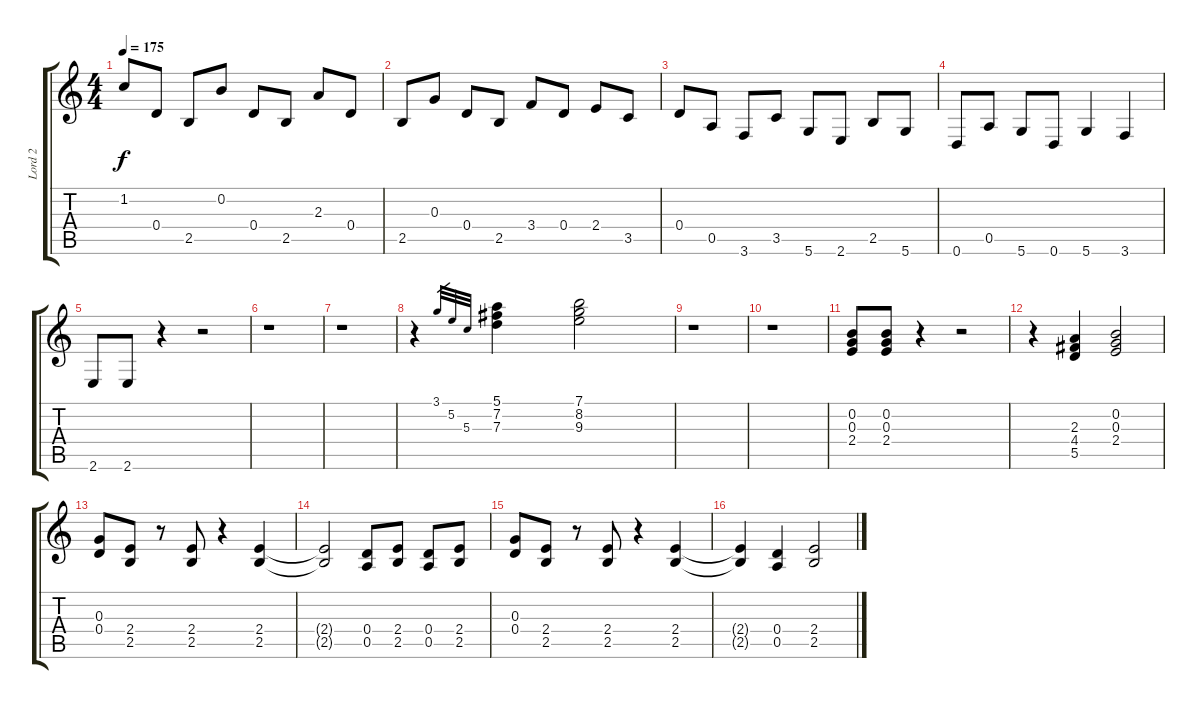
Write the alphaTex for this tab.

\track ("Lord 2" "Lord 2") {instrument drawbarorgan}
\staff {score tabs}
\tuning (E5 B4 G4 D4 A3 D3) {hide}
\ts (4 4)
\tempo 175
\clef g2
\ks c
1.2.8{dy f} 0.4.8 2.5.8 0.2.8 0.4.8 2.5.8 2.3.8 0.4.8 |
2.5.8 0.3.8 0.4.8 2.5.8 3.4.8 0.4.8 2.4.8 3.5.8 |
0.4.8 0.5.8 3.6.8 3.5.8 5.6.8 2.6.8 2.5.8 5.6.8 |
0.6.8 0.5.8 5.6.8 0.6.8 5.6.4 3.6.4 |
2.6.8 2.6.8 r.4 r.2 |
r.1 |
r.1 |
r.4{instrument drawbarorgan} 3.1.32{gr} 5.2.32{gr} 5.3.32{gr} (5.1 7.2 7.3).4 (7.1 8.2 9.3).2 |
r.1 |
r.1 |
(0.2 0.3 2.4).8 (0.2 0.3 2.4).8 r.4 r.2 |
r.4 (2.3 4.4 5.5).4 (0.2 0.3 2.4).2 |
(0.3 0.4).8 (2.4 2.5).8 r.8 (2.4 2.5).8 r.4 (2.4 2.5).4 |
(2.4{t} 2.5{t}).2 (0.4 0.5).8 (2.4 2.5).8 (0.4 0.5).8 (2.4 2.5).8 |
(0.3 0.4).8 (2.4 2.5).8 r.8 (2.4 2.5).8 r.4 (2.4 2.5).4 |
(2.4{t} 2.5{t}).4 (0.4 0.5).4 (2.4 2.5).2
